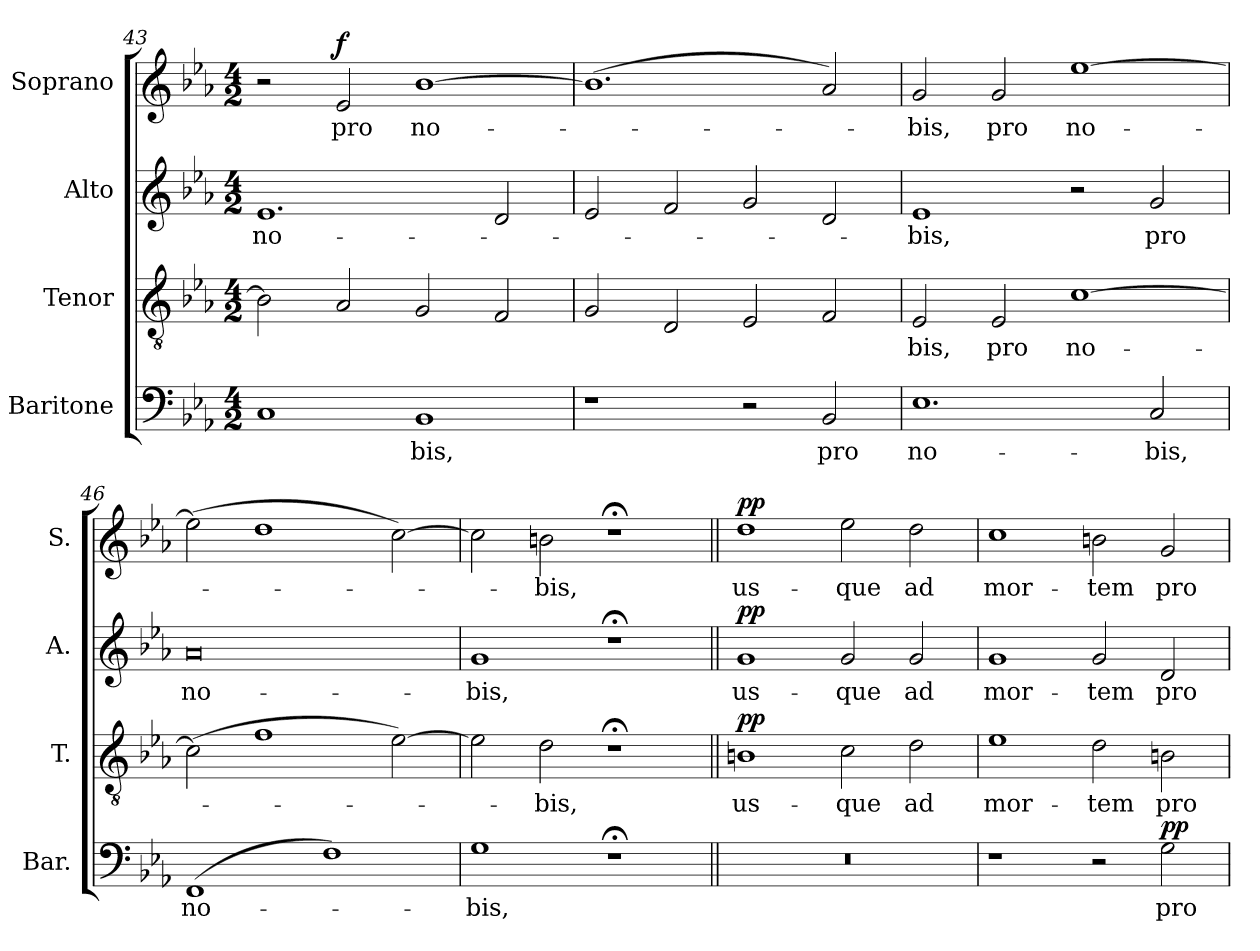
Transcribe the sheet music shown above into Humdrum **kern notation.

**kern	**text	**dynam	**kern	**text	**dynam	**kern	**text	**dynam	**kern	**text	**dynam
*part4	*part4	*part4	*part3	*part3	*part3	*part2	*part2	*part2	*part1	*part1	*part1
*staff4	*staff4	*staff4	*staff3	*staff3	*staff3	*staff2	*staff2	*staff2	*staff1	*staff1	*staff1
*I"Baritone	*	*	*I"Tenor	*	*	*I"Alto	*	*	*I"Soprano	*	*
*I'Bar.	*	*	*I'T.	*	*	*I'A.	*	*	*I'S.	*	*
*clefF4	*	*	*clefGv2	*	*	*clefG2	*	*	*clefG2	*	*
*	*	*	*ITrd7c12	*	*	*	*	*	*	*	*
*k[b-e-a-]	*	*	*k[b-e-a-]	*	*	*k[b-e-a-]	*	*	*k[b-e-a-]	*	*
*E-:	*	*	*E-:	*	*	*E-:	*	*	*E-:	*	*
*M4/2	*	*	*M4/2	*	*	*M4/2	*	*	*M4/2	*	*
=43	=43	=43	=43	=43	=43	=43	=43	=43	=43	=43	=43
!	!	!	!	!	!	!	!LO:LY:b:color=#000000	!	!	!	!
1Ci	.	.	2BB-i\]	.	.	1.e-i	no-	.	2r	.	.
!	!	!	!	!	!	!	!	!	!	!LO:LY:b:color=#000000	!
.	.	.	2AA-i/	.	.	.	.	.	2e-i/	pro	f
!	!LO:LY:b:color=#000000	!	!	!	!	!	!	!	!	!	!
!	!	!	!	!	!	!	!	!	!	!LO:LY:b:color=#000000	!
1BB-i	-bis,	.	2GGi/	.	.	.	.	.	[1b-i	no-	.
.	.	.	2FFi/	.	.	2di/	.	.	.	.	.
!!LO:PB:g=z
=44	=44	=44	=44	=44	=44	=44	=44	=44	=44	=44	=44
1r	.	.	2GGi/	.	.	2e-i/	.	.	(1.b-i]	.	.
.	.	.	2DDi/	.	.	2fi/	.	.	.	.	.
2r	.	.	2EE-i/	.	.	2gi/	.	.	.	.	.
!	!LO:LY:b:color=#000000	!	!	!	!	!	!	!	!	!	!
2BB-i/	pro	.	2FFi/	.	.	2di/	.	.	2a-i/)	.	.
=45	=45	=45	=45	=45	=45	=45	=45	=45	=45	=45	=45
!	!LO:LY:b:color=#000000	!	!	!	!	!	!	!	!	!	!
!	!	!	!	!LO:LY:b:color=#000000	!	!	!	!	!	!	!
!	!	!	!	!	!	!	!LO:LY:b:color=#000000	!	!	!	!
!	!	!	!	!	!	!	!	!	!	!LO:LY:b:color=#000000	!
1.E-i	no-	.	2EE-i/	-bis,	.	1e-i	-bis,	.	2gi/	-bis,	.
!	!	!	!	!LO:LY:b:color=#000000	!	!	!	!	!	!	!
!	!	!	!	!	!	!	!	!	!	!LO:LY:b:color=#000000	!
.	.	.	2EE-i/	pro	.	.	.	.	2gi/	pro	.
!	!	!	!	!LO:LY:b:color=#000000	!	!	!	!	!	!	!
!	!	!	!	!	!	!	!	!	!	!LO:LY:b:color=#000000	!
.	.	.	[1Ci	no-	.	2r	.	.	[1ee-i	no-	.
!	!LO:LY:b:color=#000000	!	!	!	!	!	!	!	!	!	!
!	!	!	!	!	!	!	!LO:LY:b:color=#000000	!	!	!	!
2Ci/	-bis,	.	.	.	.	2gi/	pro	.	.	.	.
=46	=46	=46	=46	=46	=46	=46	=46	=46	=46	=46	=46
!	!LO:LY:b:color=#000000	!	!	!	!	!	!	!	!	!	!
!	!	!	!	!	!	!	!LO:LY:b:color=#000000	!	!	!	!
(1FFi	no-	.	(2Ci\]	.	.	0a-i	no-	.	(2ee-i\]	.	.
.	.	.	1Fi	.	.	.	.	.	1ddi	.	.
1Fi)	.	.	.	.	.	.	.	.	.	.	.
.	.	.	[2E-i\)	.	.	.	.	.	[2cci\)	.	.
=47	=47	=47	=47	=47	=47	=47	=47	=47	=47	=47	=47
!	!LO:LY:b:color=#000000	!	!	!	!	!	!	!	!	!	!
!	!	!	!	!	!	!	!LO:LY:b:color=#000000	!	!	!	!
1Gi	-bis,	.	2E-i\]	.	.	1gi	-bis,	.	2cci\]	.	.
!	!	!	!	!LO:LY:b:color=#000000	!	!	!	!	!	!	!
!	!	!	!	!	!	!	!	!	!	!LO:LY:b:color=#000000	!
.	.	.	2Di\	-bis,	.	.	.	.	2bni\	-bis,	.
1r;	.	.	1r;	.	.	1r;	.	.	1r;	.	.
=48||	=48||	=48||	=48||	=48||	=48||	=48||	=48||	=48||	=48||	=48||	=48||
!LO:N:vis=1	!	!	!	!	!	!	!	!	!	!	!
!	!	!	!	!LO:LY:b:color=#000000	!	!	!	!	!	!	!
!	!	!	!	!	!	!	!LO:LY:b:color=#000000	!	!	!	!
*	*	*	*	*	*	*	*	*	*MM208	*	*
!	!	!	!	!	!	!	!	!	!	!LO:LY:b:color=#000000	!
0r	.	.	1BBni	us-	pp	1gi	us-	pp	1ddi	us-	pp
!	!	!	!	!LO:LY:b:color=#000000	!	!	!	!	!	!	!
!	!	!	!	!	!	!	!LO:LY:b:color=#000000	!	!	!	!
!	!	!	!	!	!	!	!	!	!	!LO:LY:b:color=#000000	!
.	.	.	2Ci\	-que	.	2gi/	-que	.	2ee-i\	-que	.
!	!	!	!	!LO:LY:b:color=#000000	!	!	!	!	!	!	!
!	!	!	!	!	!	!	!LO:LY:b:color=#000000	!	!	!	!
!	!	!	!	!	!	!	!	!	!	!LO:LY:b:color=#000000	!
.	.	.	2Di\	ad	.	2gi/	ad	.	2ddi\	ad	.
=49	=49	=49	=49	=49	=49	=49	=49	=49	=49	=49	=49
!	!	!	!	!LO:LY:b:color=#000000	!	!	!	!	!	!	!
!	!	!	!	!	!	!	!LO:LY:b:color=#000000	!	!	!	!
!	!	!	!	!	!	!	!	!	!	!LO:LY:b:color=#000000	!
1r	.	.	1E-i	mor-	.	1gi	mor-	.	1cci	mor-	.
!	!	!	!	!LO:LY:b:color=#000000	!	!	!	!	!	!	!
!	!	!	!	!	!	!	!LO:LY:b:color=#000000	!	!	!	!
!	!	!	!	!	!	!	!	!	!	!LO:LY:b:color=#000000	!
2r	.	.	2Di\	-tem	.	2gi/	-tem	.	2bni\	-tem	.
!	!LO:LY:b:color=#000000	!	!	!	!	!	!	!	!	!	!
!	!	!	!	!LO:LY:b:color=#000000	!	!	!	!	!	!	!
!	!	!	!	!	!	!	!LO:LY:b:color=#000000	!	!	!	!
!	!	!	!	!	!	!	!	!	!	!LO:LY:b:color=#000000	!
2Gi\	pro	pp	2BBni\	pro	.	2di/	pro	.	2gi/	pro	.
=	=	=	=	=	=	=	=	=	=	=	=
*-	*-	*-	*-	*-	*-	*-	*-	*-	*-	*-	*-
